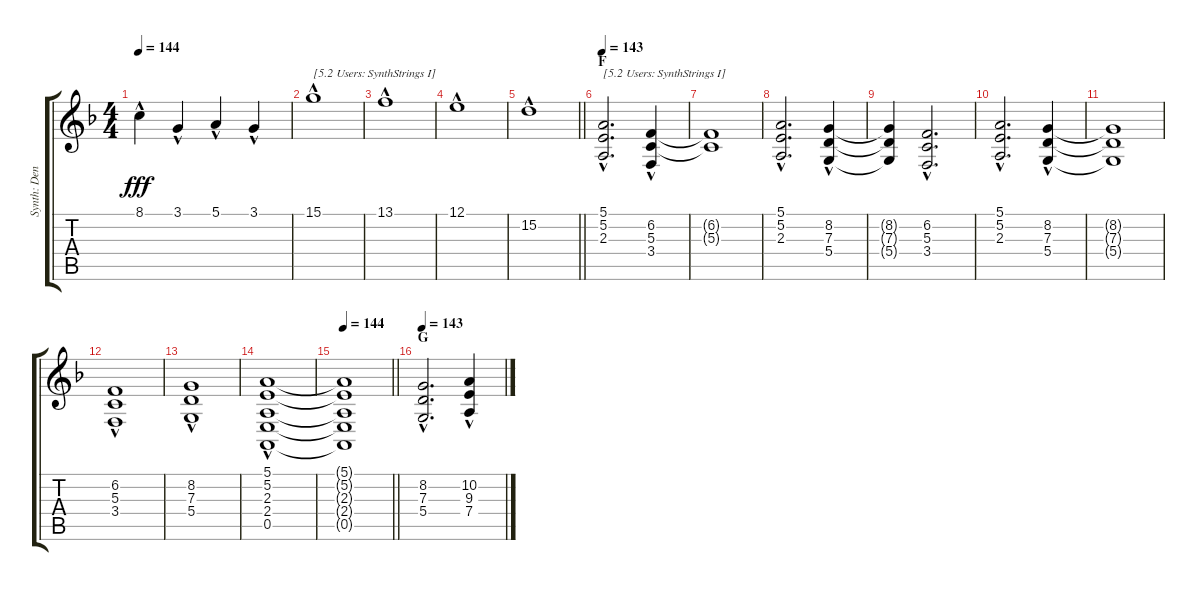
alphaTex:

\track ("Synth: Denis" "Synth: Den") {instrument synthstrings1}
\staff {score tabs}
\tuning (E4 B3 G3 D3 A2 E2) {hide}
\ts (4 4)
\tempo 144
\clef g2
\ks f
8.1{hac}.4{dy fff} 3.1{hac}.4 5.1{hac}.4 3.1{hac}.4 |
15.1{hac}.1{txt "[5.2 Users: SynthStrings I]" instrument synthstrings1} |
13.1{hac}.1 |
12.1{hac}.1 |
\barLineRight lightlight
15.2{hac}.1 |
\section ("" "F")
\tempo 143
(5.1{hac} 5.2{hac} 2.3{hac}).2{d txt "[5.2 Users: SynthStrings I]" instrument synthstrings1} (6.2{hac} 5.3{hac} 3.4{hac}).4 |
(6.2{t} 5.3{t}).1 |
(5.1{hac} 5.2{hac} 2.3{hac}).2{d} (8.2{hac} 7.3{hac} 5.4{hac}).4 |
(8.2{t} 7.3{t} 5.4{t}).4 (6.2{hac} 5.3{hac} 3.4{hac}).2{d} |
(5.1{hac} 5.2{hac} 2.3{hac}).2{d} (8.2{hac} 7.3{hac} 5.4{hac}).4 |
(8.2{t} 7.3{t} 5.4{t}).1 |
(6.2{hac} 5.3{hac} 3.4{hac}).1 |
(8.2{hac} 7.3{hac} 5.4{hac}).1 |
(5.1{hac} 5.2{hac} 2.3{hac} 2.4{hac} 0.5{hac}).1 |
\tempo 144
\barLineRight lightlight
(5.1{t} 5.2{t} 2.3{t} 2.4{t} 0.5{t}).1 |
\section ("" "G")
\tempo 143
(8.2{hac} 7.3{hac} 5.4{hac}).2{d} (10.2{hac} 9.3{hac} 7.4{hac}).4
